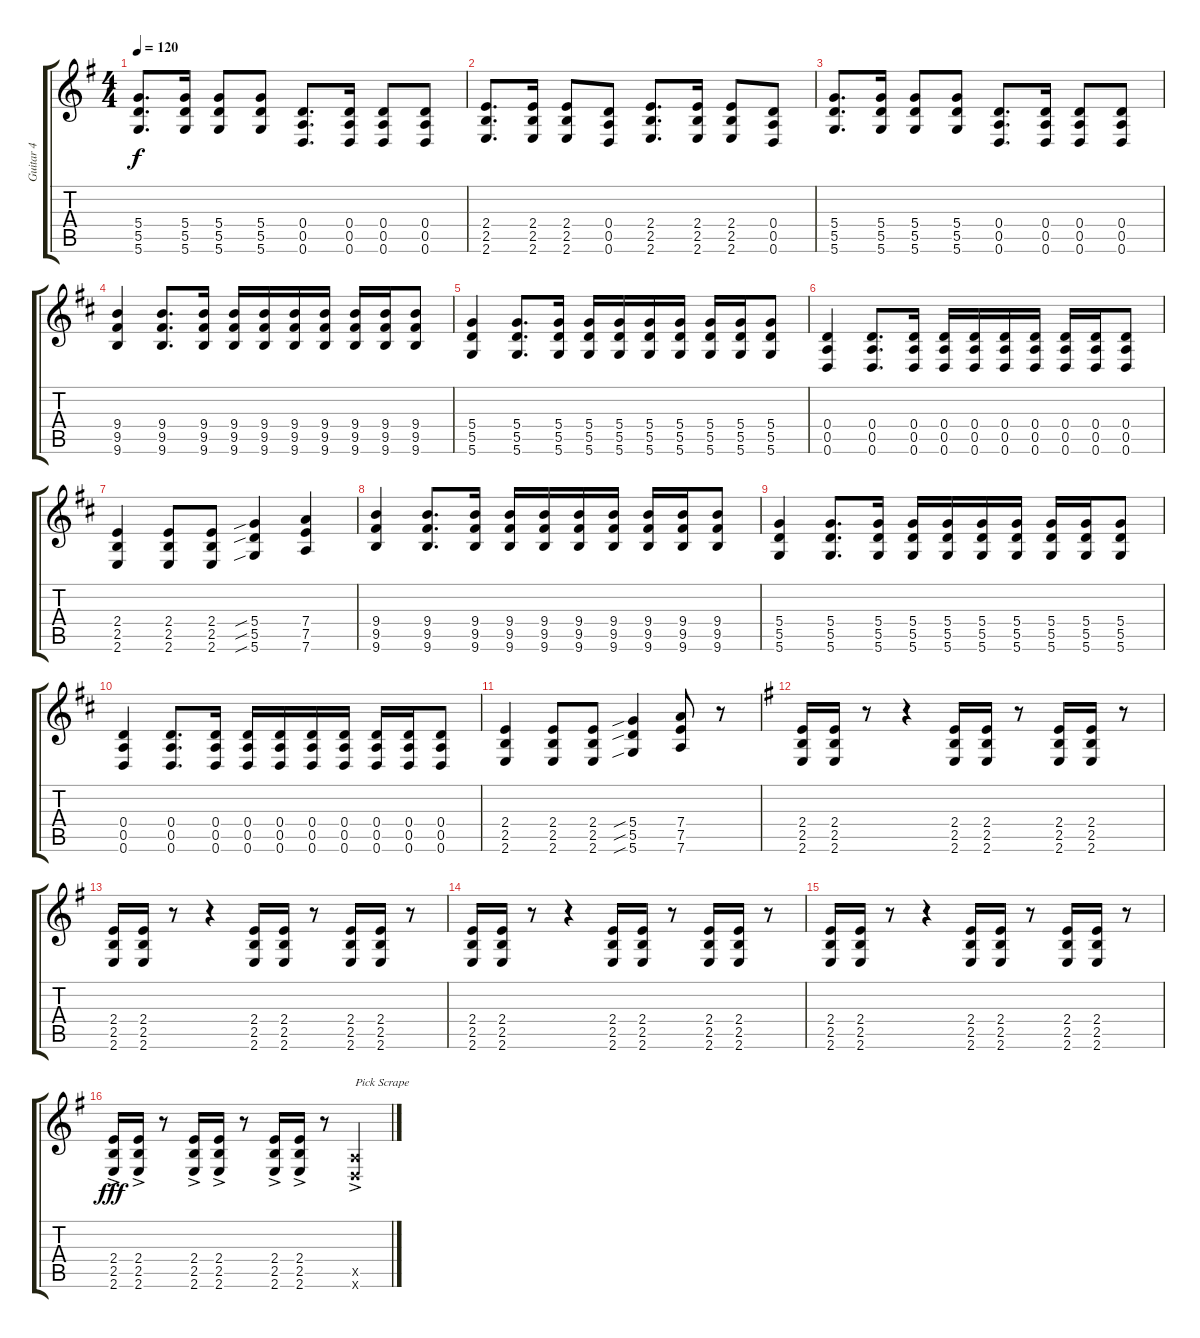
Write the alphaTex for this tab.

\track ("Guitar 4" "Guitar 4") {instrument distortionguitar}
\staff {score tabs}
\tuning (E4 B3 G3 D3 A2 D2) {hide}
\ts (4 4)
\tempo 120
\clef g2
\ks g
(5.4 5.5 5.6).8{d dy f} (5.4 5.5 5.6).16 (5.4 5.5 5.6).8 (5.4 5.5 5.6).8 (0.4 0.5 0.6).8{d} (0.4 0.5 0.6).16 (0.4 0.5 0.6).8 (0.4 0.5 0.6).8 |
(2.4 2.5 2.6).8{d} (2.4 2.5 2.6).16 (2.4 2.5 2.6).8 (0.4 0.5 0.6).8 (2.4 2.5 2.6).8{d} (2.4 2.5 2.6).16 (2.4 2.5 2.6).8 (0.4 0.5 0.6).8 |
(5.4 5.5 5.6).8{d} (5.4 5.5 5.6).16 (5.4 5.5 5.6).8 (5.4 5.5 5.6).8 (0.4 0.5 0.6).8{d} (0.4 0.5 0.6).16 (0.4 0.5 0.6).8 (0.4 0.5 0.6).8 |
\ks d
(9.4 9.5 9.6).4 (9.4 9.5 9.6).8{d} (9.4 9.5 9.6).16 (9.4 9.5 9.6).16 (9.4 9.5 9.6).16 (9.4 9.5 9.6).16 (9.4 9.5 9.6).16 (9.4 9.5 9.6).16 (9.4 9.5 9.6).16 (9.4 9.5 9.6).8 |
(5.4 5.5 5.6).4 (5.4 5.5 5.6).8{d} (5.4 5.5 5.6).16 (5.4 5.5 5.6).16 (5.4 5.5 5.6).16 (5.4 5.5 5.6).16 (5.4 5.5 5.6).16 (5.4 5.5 5.6).16 (5.4 5.5 5.6).16 (5.4 5.5 5.6).8 |
(0.4 0.5 0.6).4 (0.4 0.5 0.6).8{d} (0.4 0.5 0.6).16 (0.4 0.5 0.6).16 (0.4 0.5 0.6).16 (0.4 0.5 0.6).16 (0.4 0.5 0.6).16 (0.4 0.5 0.6).16 (0.4 0.5 0.6).16 (0.4 0.5 0.6).8 |
(2.4 2.5 2.6).4 (2.4 2.5 2.6).8 (2.4 2.5 2.6).8 (5.4{sib} 5.5{sib} 5.6{sib}).4 (7.4 7.5 7.6).4 |
(9.4 9.5 9.6).4 (9.4 9.5 9.6).8{d} (9.4 9.5 9.6).16 (9.4 9.5 9.6).16 (9.4 9.5 9.6).16 (9.4 9.5 9.6).16 (9.4 9.5 9.6).16 (9.4 9.5 9.6).16 (9.4 9.5 9.6).16 (9.4 9.5 9.6).8 |
(5.4 5.5 5.6).4 (5.4 5.5 5.6).8{d} (5.4 5.5 5.6).16 (5.4 5.5 5.6).16 (5.4 5.5 5.6).16 (5.4 5.5 5.6).16 (5.4 5.5 5.6).16 (5.4 5.5 5.6).16 (5.4 5.5 5.6).16 (5.4 5.5 5.6).8 |
(0.4 0.5 0.6).4 (0.4 0.5 0.6).8{d} (0.4 0.5 0.6).16 (0.4 0.5 0.6).16 (0.4 0.5 0.6).16 (0.4 0.5 0.6).16 (0.4 0.5 0.6).16 (0.4 0.5 0.6).16 (0.4 0.5 0.6).16 (0.4 0.5 0.6).8 |
(2.4 2.5 2.6).4 (2.4 2.5 2.6).8 (2.4 2.5 2.6).8 (5.4{sib} 5.5{sib} 5.6{sib}).4 (7.4 7.5 7.6).8 r.8 |
\ks g
(2.4 2.5 2.6).16 (2.4 2.5 2.6).16 r.8 r.4 (2.4 2.5 2.6).16 (2.4 2.5 2.6).16 r.8 (2.4 2.5 2.6).16 (2.4 2.5 2.6).16 r.8 |
(2.4 2.5 2.6).16 (2.4 2.5 2.6).16 r.8 r.4 (2.4 2.5 2.6).16 (2.4 2.5 2.6).16 r.8 (2.4 2.5 2.6).16 (2.4 2.5 2.6).16 r.8 |
(2.4 2.5 2.6).16 (2.4 2.5 2.6).16 r.8 r.4 (2.4 2.5 2.6).16 (2.4 2.5 2.6).16 r.8 (2.4 2.5 2.6).16 (2.4 2.5 2.6).16 r.8 |
(2.4 2.5 2.6).16 (2.4 2.5 2.6).16 r.8 r.4 (2.4 2.5 2.6).16 (2.4 2.5 2.6).16 r.8 (2.4 2.5 2.6).16 (2.4 2.5 2.6).16 r.8 |
(2.4{ac} 2.5{ac} 2.6{ac}).16{dy fff} (2.4{ac} 2.5{ac} 2.6{ac}).16 r.8 (2.4{ac} 2.5{ac} 2.6{ac}).16 (2.4{ac} 2.5{ac} 2.6{ac}).16 r.8 (2.4{ac} 2.5{ac} 2.6{ac}).16 (2.4{ac} 2.5{ac} 2.6{ac}).16 r.8 (0.5{ac x} 0.6{ac x}).4{txt "Pick Scrape"}
